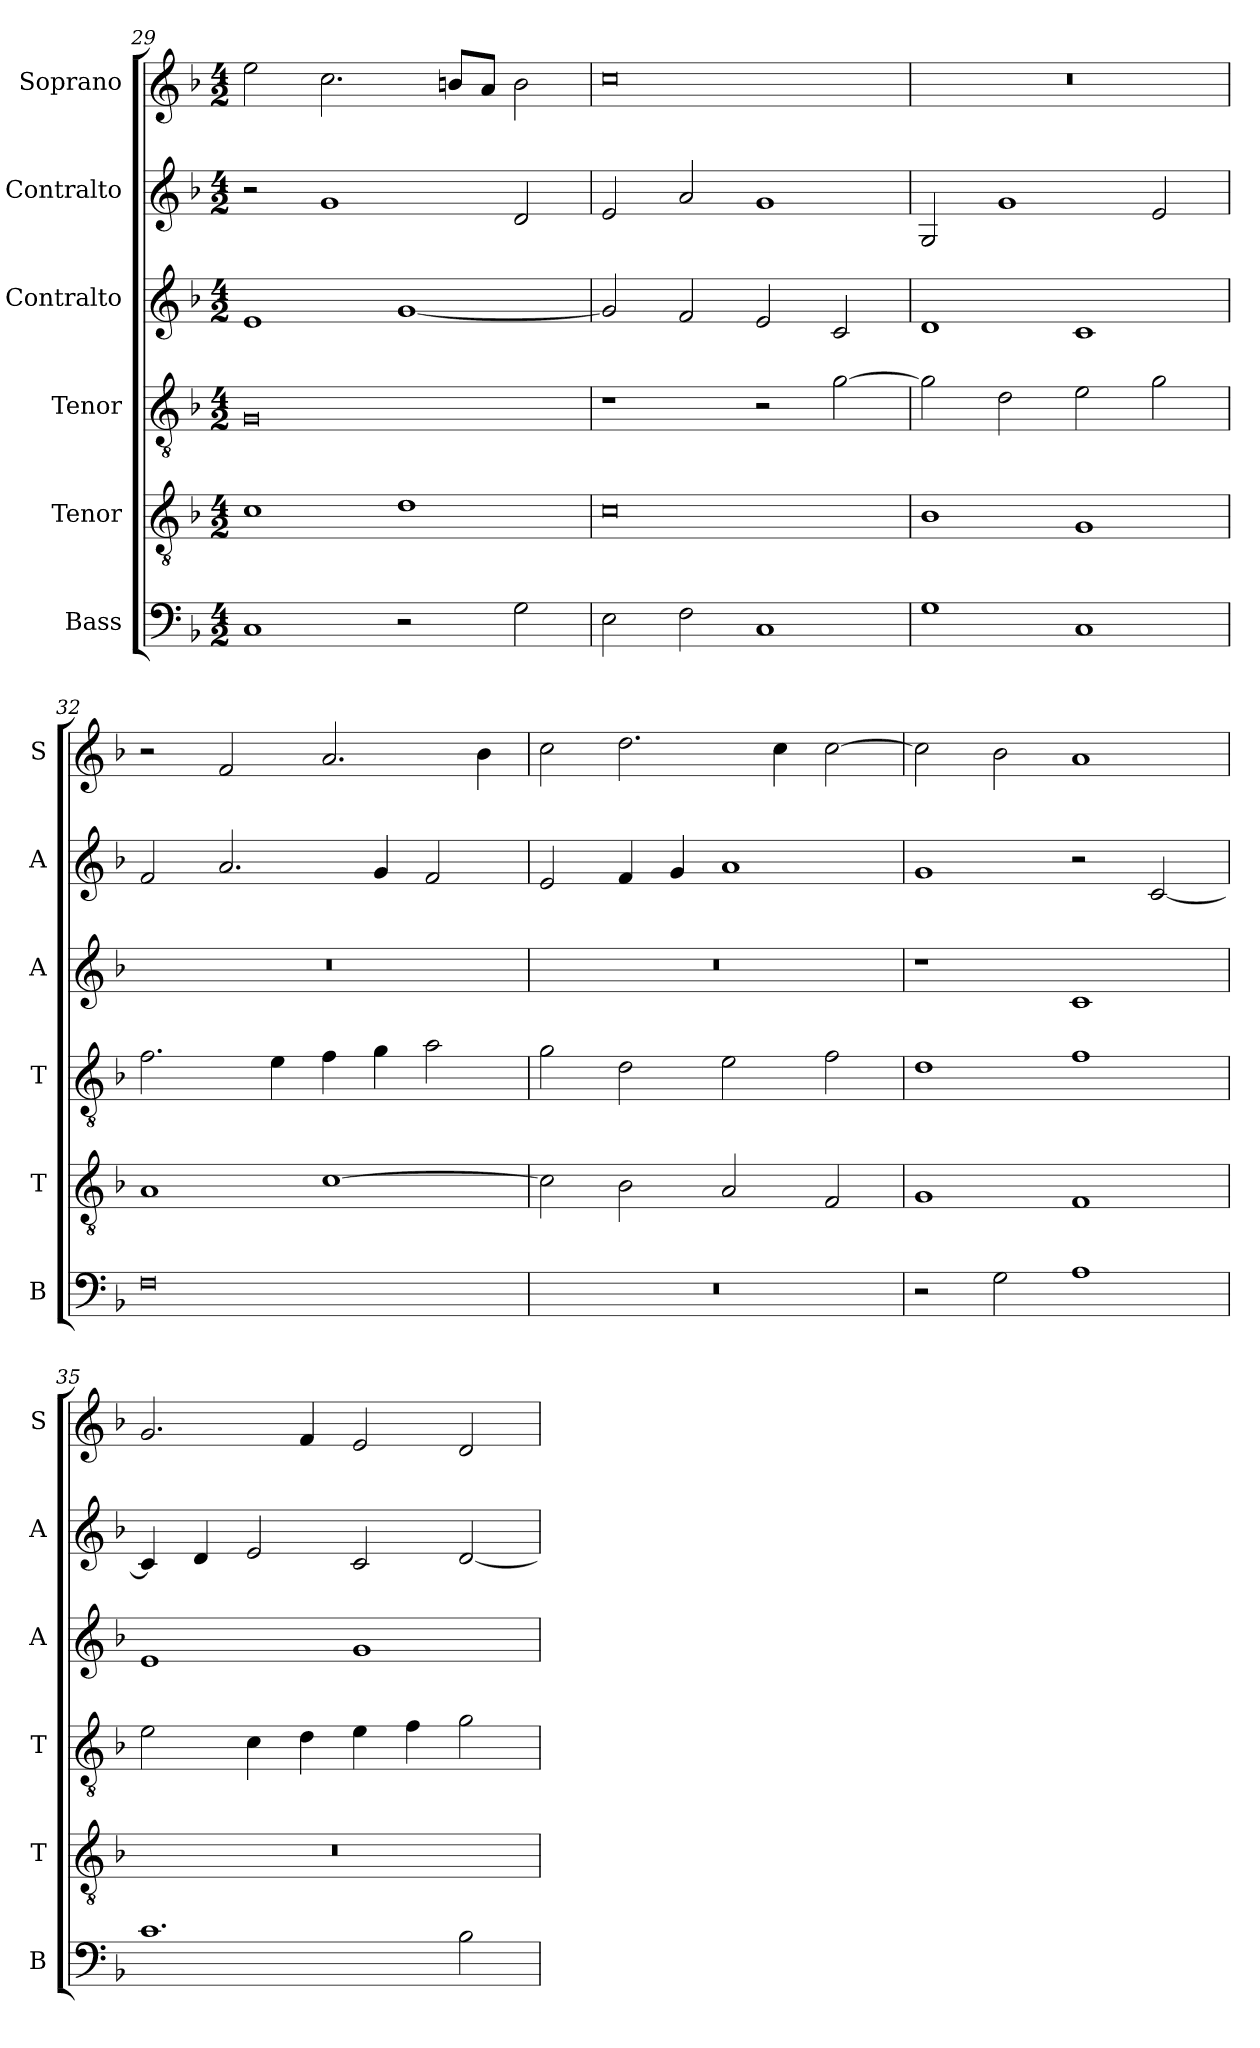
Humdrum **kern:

**kern	**kern	**kern	**kern	**kern	**kern
*part6	*part5	*part4	*part3	*part2	*part1
*staff6	*staff5	*staff4	*staff3	*staff2	*staff1
*I"Bass	*I"Tenor	*I"Tenor	*I"Contralto	*I"Contralto	*I"Soprano
*I'B	*I'T	*I'T	*I'A	*I'A	*I'S
*clefF4	*clefGv2	*clefGv2	*clefG2	*clefG2	*clefG2
*k[b-]	*k[b-]	*k[b-]	*k[b-]	*k[b-]	*k[b-]
*F:ion	*F:ion	*F:ion	*F:ion	*F:ion	*F:ion
*M4/2	*M4/2	*M4/2	*M4/2	*M4/2	*M4/2
=29	=29	=29	=29	=29	=29
1C	1c	0G	1e	2r	2ee
.	.	.	.	1g	2.cc
2r	1d	.	[1g	.	.
.	.	.	.	.	8bn/L
.	.	.	.	.	8a/J
2G	.	.	.	2d	2b
=30	=30	=30	=30	=30	=30
2E	0c	1r	2g]	2e	0cc
2F	.	.	2f	2a	.
1C	.	2r	2e	1g	.
.	.	[2g	2c	.	.
=31	=31	=31	=31	=31	=31
1G	1B-	2g]	1d	2G	0r
.	.	2d	.	1g	.
1C	1G	2e	1c	.	.
.	.	2g	.	2e	.
=32	=32	=32	=32	=32	=32
0F	1A	2.f	0r	2f	2r
.	.	.	.	2.a	2f
.	.	4e	.	.	.
.	[1c	4f	.	.	2.a
.	.	4g	.	4g	.
.	.	2a	.	2f	.
.	.	.	.	.	4b-
=33	=33	=33	=33	=33	=33
0r	2c]	2g	0r	2e	2cc
.	2B-	2d	.	4f	2.dd
.	.	.	.	4g	.
.	2A	2e	.	1a	.
.	.	.	.	.	4cc
.	2F	2f	.	.	[2cc
=34	=34	=34	=34	=34	=34
2r	1G	1d	1r	1g	2cc]
2G	.	.	.	.	2b-
1A	1F	1f	1c	2r	1a
.	.	.	.	[2c	.
=35	=35	=35	=35	=35	=35
1.c	0r	2e	1e	4c]	2.g
.	.	.	.	4d	.
.	.	4c	.	2e	.
.	.	4d	.	.	4f
.	.	4e	1g	2c	2e
.	.	4f	.	.	.
2B-	.	2g	.	[2d	2d
=	=	=	=	=	=
*-	*-	*-	*-	*-	*-
